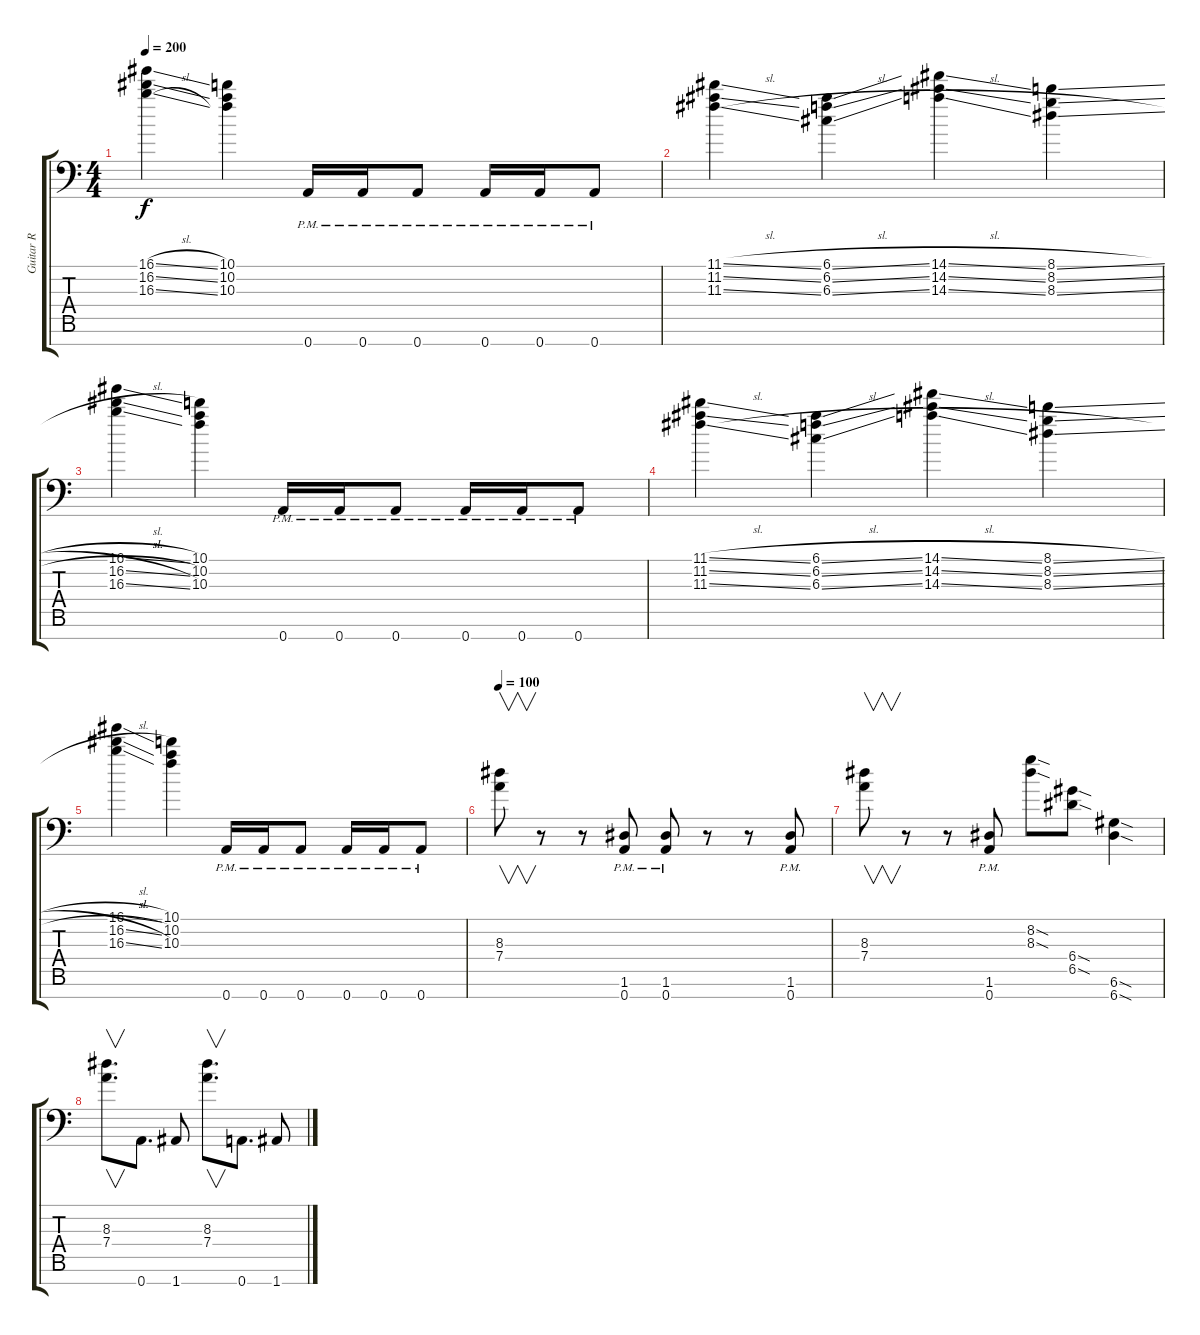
\track ("Guitar R" "Guitar R") {instrument overdrivenguitar}
\staff {score tabs}
\tuning (E4 B3 G3 D3 A2 D2 A1) {hide}
\ts (4 4)
\tempo 200
\clef f4
\ks c
(16.1{sl} 16.2{sl} 16.3{sl}).4{dy f} (10.1 10.2 10.3).4 0.7{pm}.16 0.7{pm}.16 0.7{pm}.8 0.7{pm}.16 0.7{pm}.16 0.7{pm}.8 |
(11.1{sl} 11.2{sl} 11.3{sl}).4 (6.1{sl} 6.2{sl} 6.3{sl}).4 (14.1{sl} 14.2{sl} 14.3{sl}).4 (8.1{sl} 8.2{sl} 8.3{sl}).4 |
(16.1{sl} 16.2{sl} 16.3{sl}).4 (10.1 10.2 10.3).4 0.7{pm}.16 0.7{pm}.16 0.7{pm}.8 0.7{pm}.16 0.7{pm}.16 0.7{pm}.8 |
(11.1{sl} 11.2{sl} 11.3{sl}).4 (6.1{sl} 6.2{sl} 6.3{sl}).4 (14.1{sl} 14.2{sl} 14.3{sl}).4 (8.1{sl} 8.2{sl} 8.3{sl}).4 |
(16.1{sl} 16.2{sl} 16.3{sl}).4 (10.1 10.2 10.3).4 0.7{pm}.16 0.7{pm}.16 0.7{pm}.8 0.7{pm}.16 0.7{pm}.16 0.7{pm}.8 |
\tempo 100
(8.3 7.4).8{v} r.8 r.8 (1.6{pm} 0.7{pm}).8 (1.6{pm} 0.7{pm}).8 r.8 r.8 (1.6{pm} 0.7{pm}).8 |
(8.3 7.4).8{v} r.8 r.8 (1.6{pm} 0.7{pm}).8 (8.2{sod} 8.3{sod}).8 (6.4{sod} 6.5{sod}).8 (6.6{sod} 6.7{sod}).4 |
(8.3 7.4).8{v d} 0.7.8{d} 1.7.8 (8.3 7.4).8{v d} 0.7.8{d} 1.7.8
